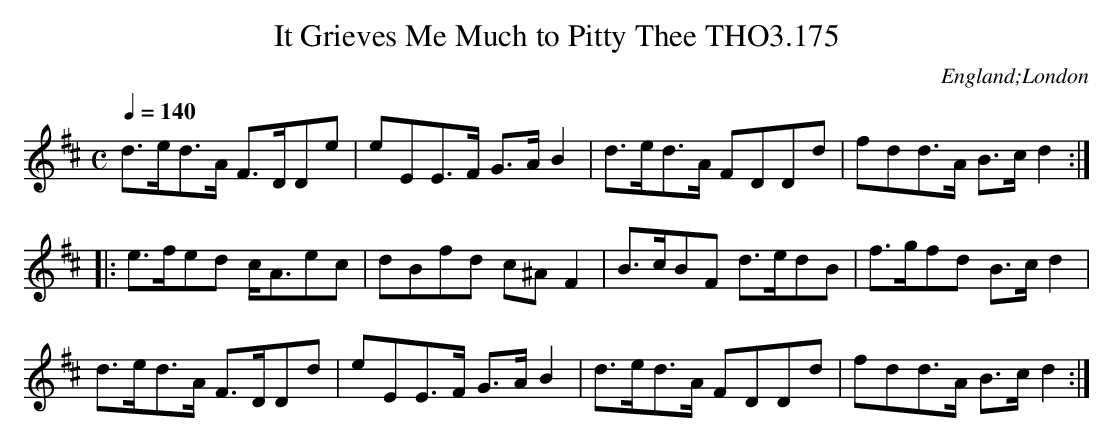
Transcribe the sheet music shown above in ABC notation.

X:1
T:It Grieves Me Much to Pitty Thee THO3.175
O:England;London
M:C
L:1/8
Q:1/4=140
K:D
d>ed>A F>DDe|eEE>F G>A B2|d>ed>A FDDd|fdd>A B>c d2:|
|:e>fed c<Aec|dBfd c^A F2|B>cBF d>edB|f>gfd B>c d2|
d>ed>A F>DDd|eEE>F G>A B2|d>ed>A FDDd|fdd>A B>c d2:|
